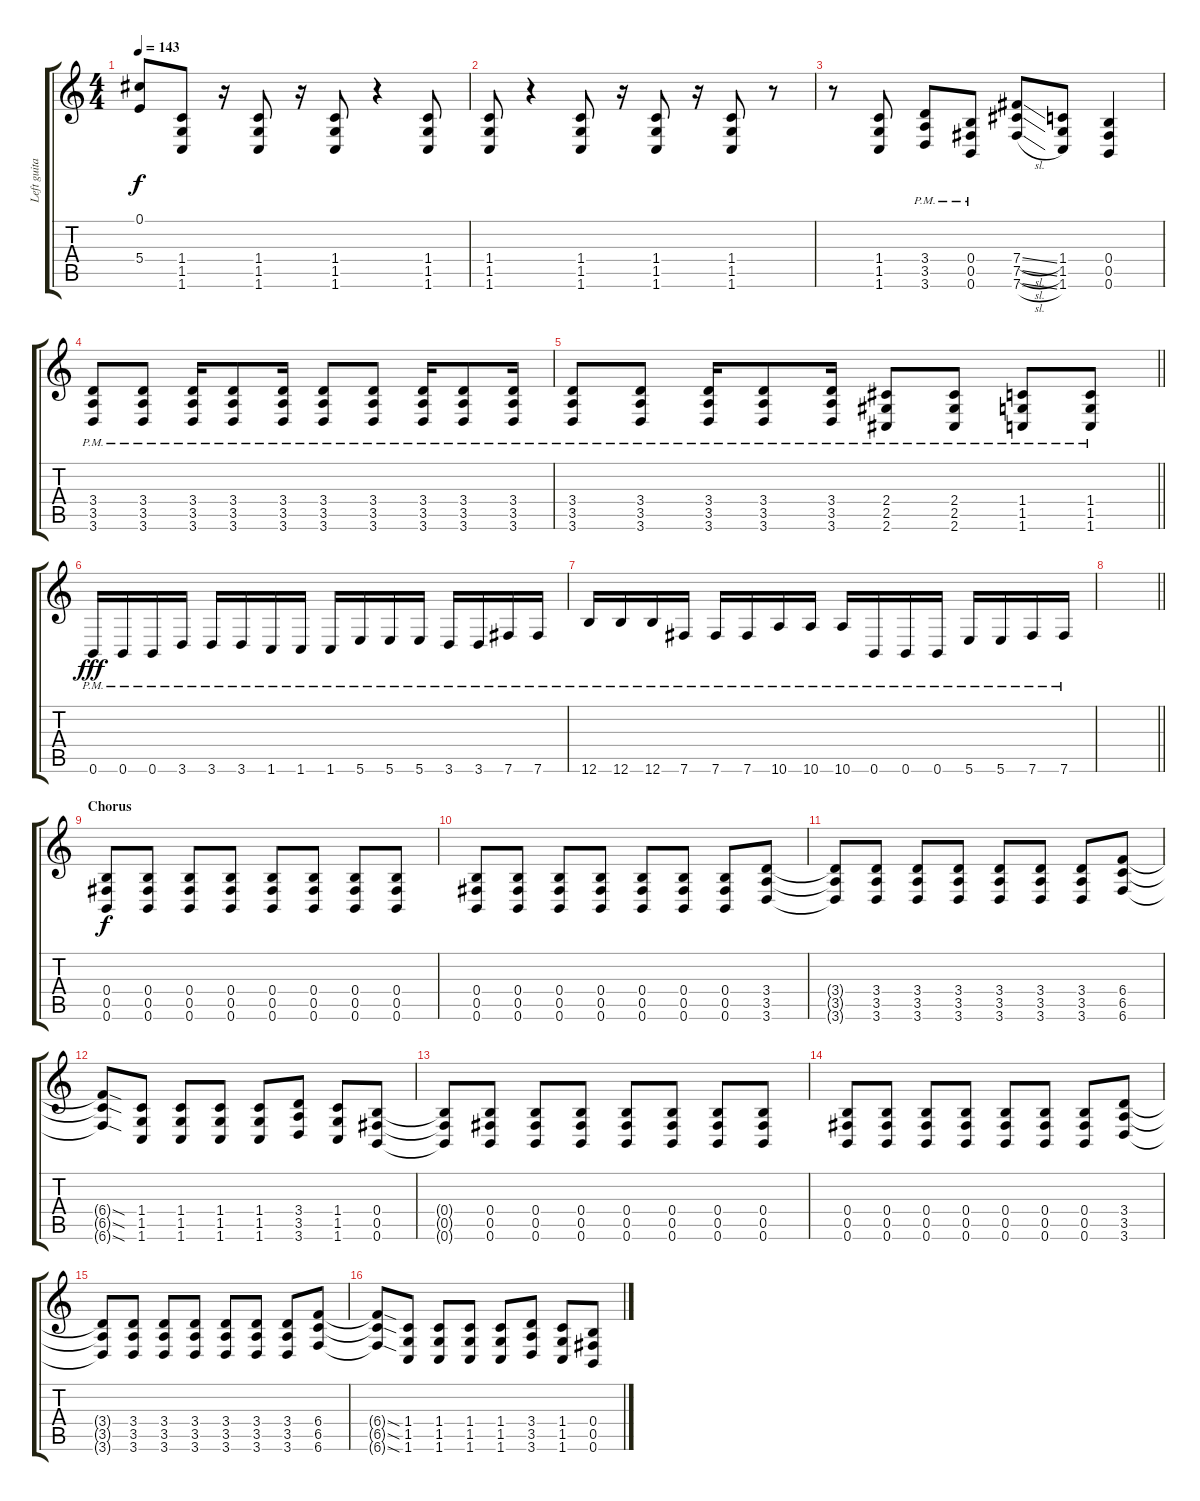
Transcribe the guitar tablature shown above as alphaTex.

\track ("Left guitar" "Left guita") {instrument overdrivenguitar}
\staff {score tabs}
\tuning (Db4 Ab3 E3 B2 Gb2 B1) {hide}
\ts (4 4)
\tempo 143
\clef g2
\ks c
(0.1 5.4{t}).8{dy f} (1.4 1.5 1.6).8 r.16 (1.4 1.5 1.6).8 r.16 (1.4 1.5 1.6).8 r.4 (1.4 1.5 1.6).8 |
(1.4 1.5 1.6).8 r.4 (1.4 1.5 1.6).8 r.16 (1.4 1.5 1.6).8 r.16 (1.4 1.5 1.6).8 r.8 |
r.8 (1.4 1.5 1.6).8 (3.4{pm} 3.5{pm} 3.6{pm}).8 (0.4{pm} 0.5{pm} 0.6{pm}).8 (7.4{sl} 7.5{sl} 7.6{sl}).8 (1.4 1.5 1.6).8 (0.4 0.5 0.6).4 |
(3.4{pm} 3.5{pm} 3.6{pm}).8 (3.4{pm} 3.5{pm} 3.6{pm}).8 (3.4{pm} 3.5{pm} 3.6{pm}).16 (3.4{pm} 3.5{pm} 3.6{pm}).8 (3.4{pm} 3.5{pm} 3.6{pm}).16 (3.4{pm} 3.5{pm} 3.6{pm}).8 (3.4{pm} 3.5{pm} 3.6{pm}).8 (3.4{pm} 3.5{pm} 3.6{pm}).16 (3.4{pm} 3.5{pm} 3.6{pm}).8 (3.4{pm} 3.5{pm} 3.6{pm}).16 |
\barLineRight lightlight
(3.4{pm} 3.5{pm} 3.6{pm}).8 (3.4{pm} 3.5{pm} 3.6{pm}).8 (3.4{pm} 3.5{pm} 3.6{pm}).16 (3.4{pm} 3.5{pm} 3.6{pm}).8 (3.4{pm} 3.5{pm} 3.6{pm}).16 (2.4{pm} 2.5{pm} 2.6{pm}).8 (2.4{pm} 2.5{pm} 2.6{pm}).8 (1.4{pm} 1.5{pm} 1.6{pm}).8 (1.4{pm} 1.5{pm} 1.6{pm}).8 |
0.6{pm}.16{dy fff} 0.6{pm}.16 0.6{pm}.16 3.6{pm}.16 3.6{pm}.16 3.6{pm}.16 1.6{pm}.16 1.6{pm}.16 1.6{pm}.16 5.6{pm}.16 5.6{pm}.16 5.6{pm}.16 3.6{pm}.16 3.6{pm}.16 7.6{pm}.16 7.6{pm}.16 |
12.6{pm}.16 12.6{pm}.16 12.6{pm}.16 7.6{pm}.16 7.6{pm}.16 7.6{pm}.16 10.6{pm}.16 10.6{pm}.16 10.6{pm}.16 0.6{pm}.16 0.6{pm}.16 0.6{pm}.16 5.6{pm}.16 5.6{pm}.16 7.6{pm}.16 7.6{pm}.16 |
\barLineRight lightlight
|
\section ("" "Chorus")
(0.4 0.5 0.6).8{dy f} (0.4 0.5 0.6).8 (0.4 0.5 0.6).8 (0.4 0.5 0.6).8 (0.4 0.5 0.6).8 (0.4 0.5 0.6).8 (0.4 0.5 0.6).8 (0.4 0.5 0.6).8 |
(0.4 0.5 0.6).8 (0.4 0.5 0.6).8 (0.4 0.5 0.6).8 (0.4 0.5 0.6).8 (0.4 0.5 0.6).8 (0.4 0.5 0.6).8 (0.4 0.5 0.6).8 (3.4 3.5 3.6).8 |
(3.4{t} 3.5{t} 3.6{t}).8 (3.4 3.5 3.6).8 (3.4 3.5 3.6).8 (3.4 3.5 3.6).8 (3.4 3.5 3.6).8 (3.4 3.5 3.6).8 (3.4 3.5 3.6).8 (6.4 6.5 6.6).8 |
(6.4{sod t} 6.5{sod t} 6.6{sod t}).8 (1.4 1.5 1.6).8 (1.4 1.5 1.6).8 (1.4 1.5 1.6).8 (1.4 1.5 1.6).8 (3.4 3.5 3.6).8 (1.4 1.5 1.6).8 (0.4 0.5 0.6).8 |
(0.4{t} 0.5{t} 0.6{t}).8 (0.4 0.5 0.6).8 (0.4 0.5 0.6).8 (0.4 0.5 0.6).8 (0.4 0.5 0.6).8 (0.4 0.5 0.6).8 (0.4 0.5 0.6).8 (0.4 0.5 0.6).8 |
(0.4 0.5 0.6).8 (0.4 0.5 0.6).8 (0.4 0.5 0.6).8 (0.4 0.5 0.6).8 (0.4 0.5 0.6).8 (0.4 0.5 0.6).8 (0.4 0.5 0.6).8 (3.4 3.5 3.6).8 |
(3.4{t} 3.5{t} 3.6{t}).8 (3.4 3.5 3.6).8 (3.4 3.5 3.6).8 (3.4 3.5 3.6).8 (3.4 3.5 3.6).8 (3.4 3.5 3.6).8 (3.4 3.5 3.6).8 (6.4 6.5 6.6).8 |
(6.4{sod t} 6.5{sod t} 6.6{sod t}).8 (1.4 1.5 1.6).8 (1.4 1.5 1.6).8 (1.4 1.5 1.6).8 (1.4 1.5 1.6).8 (3.4 3.5 3.6).8 (1.4 1.5 1.6).8 (0.4 0.5 0.6).8
